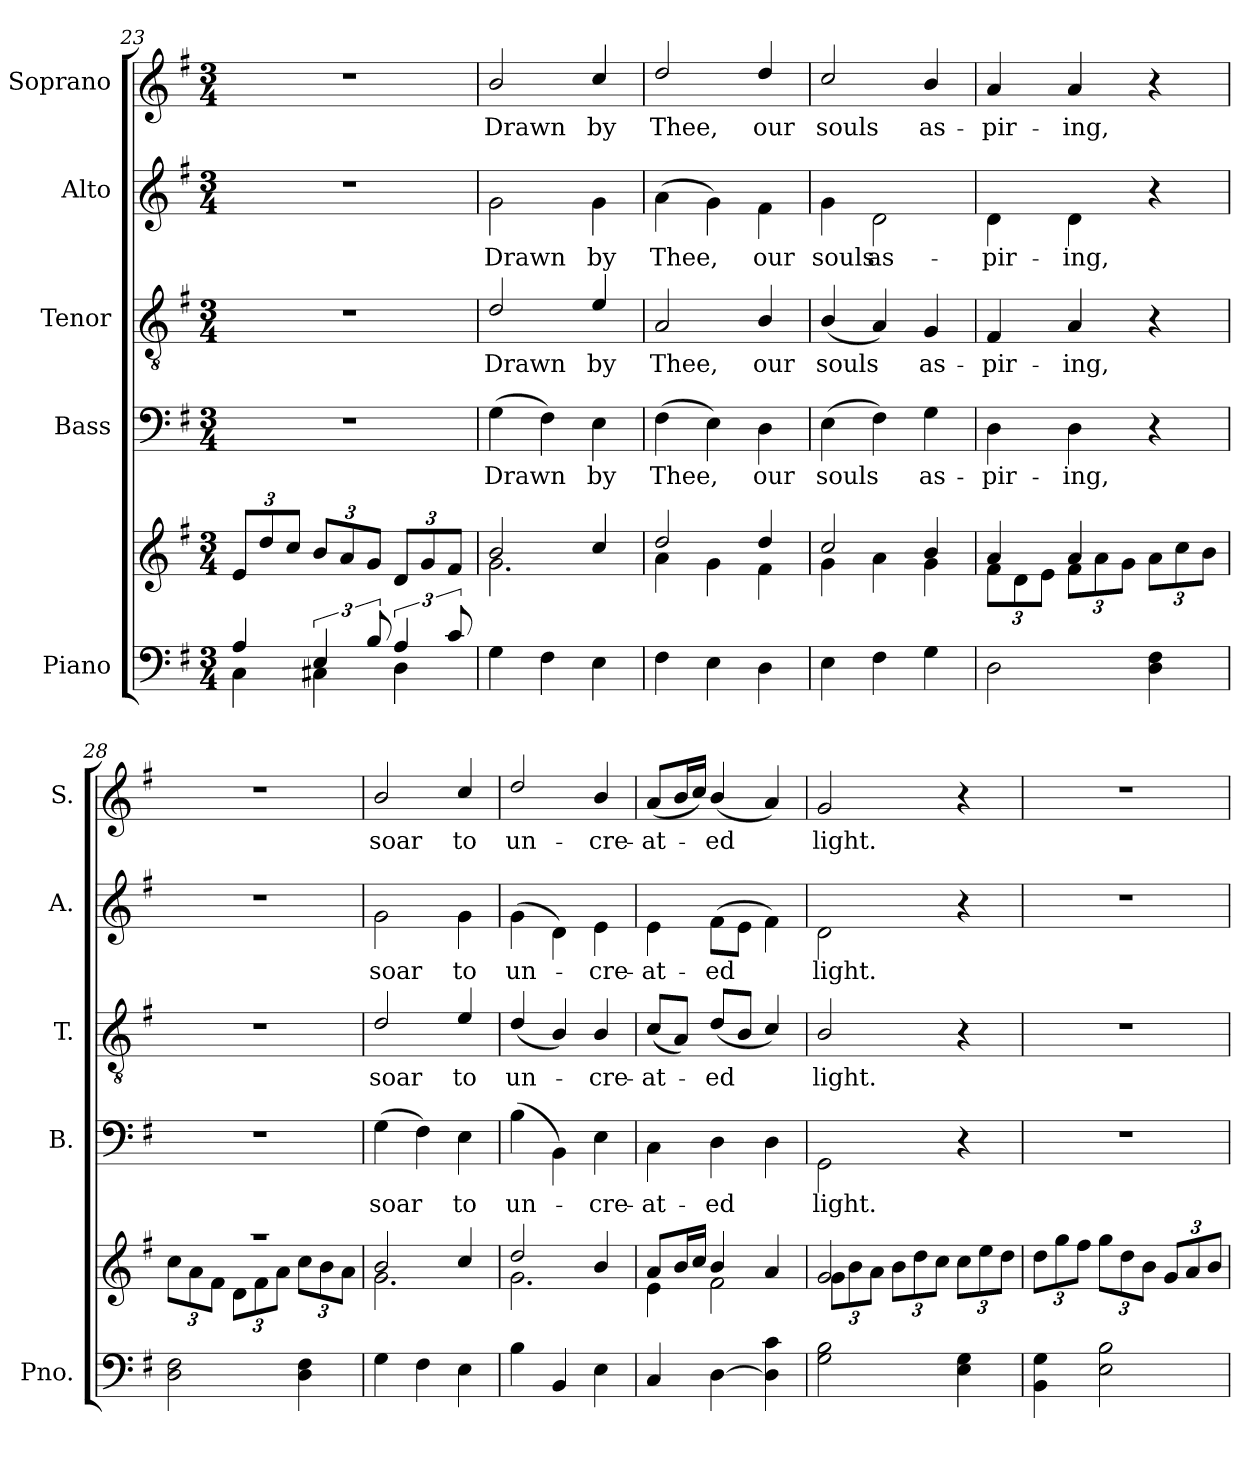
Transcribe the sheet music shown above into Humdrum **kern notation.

**kern	**kern	**kern	**text	**kern	**text	**kern	**text	**kern	**text
*part5	*part5	*part4	*part4	*part3	*part3	*part2	*part2	*part1	*part1
*staff6	*staff5	*staff4	*staff4	*staff3	*staff3	*staff2	*staff2	*staff1	*staff1
*I"Piano	*	*I"Bass	*	*I"Tenor	*	*I"Alto	*	*I"Soprano	*
*I'Pno.	*	*I'B.	*	*I'T.	*	*I'A.	*	*I'S.	*
!!LO:PB:g=z
*clefF4	*clefG2	*clefF4	*	*clefGv2	*	*clefG2	*	*clefG2	*
*k[f#]	*k[f#]	*k[f#]	*	*k[f#]	*	*k[f#]	*	*k[f#]	*
*G:	*G:	*G:	*	*G:	*	*G:	*	*G:	*
*M3/4	*M3/4	*M3/4	*	*M3/4	*	*M3/4	*	*M3/4	*
=23	=23	=23	=23	=23	=23	=23	=23	=23	=23
*^	*	*	*	*	*	*	*	*	*
*	*	*Xbrackettup	*	*	*	*	*	*	*	*
4A/	4C\	12e/L	2.r	.	2.r	.	2.r	.	2.r	.
.	.	12dd/	.	.	.	.	.	.	.	.
.	.	12cc/J	.	.	.	.	.	.	.	.
6E/	4C#X\	12b/L	.	.	.	.	.	.	.	.
.	.	12a/	.	.	.	.	.	.	.	.
12B/	.	12g/J	.	.	.	.	.	.	.	.
6A/	4D\	12d/L	.	.	.	.	.	.	.	.
.	.	12g/	.	.	.	.	.	.	.	.
12c/	.	12f#/J	.	.	.	.	.	.	.	.
*v	*v	*	*	*	*	*	*	*	*	*
=24	=24	=24	=24	=24	=24	=24	=24	=24	=24
*	*^	*	*	*	*	*	*	*	*
!	!	!	!	!LO:LY:b	!	!LO:LY:b	!	!LO:LY:b	!	!LO:LY:b
4G\	2b/	2.g\	(>4G\	Drawn	2d/	Drawn	2g\	Drawn	2b/	Drawn
4F#\	.	.	4F#\)	.	.	.	.	.	.	.
!	!	!	!	!LO:LY:b	!	!LO:LY:b	!	!LO:LY:b	!	!LO:LY:b
4E\	4cc/	.	4E\	by	4e/	by	4g\	by	4cc/	by
=25	=25	=25	=25	=25	=25	=25	=25	=25	=25	=25
!	!	!	!	!LO:LY:b	!	!LO:LY:b	!	!LO:LY:b	!	!LO:LY:b
4F#\	2dd/	4a\	(>4F#\	Thee,	2A/	Thee,	(>4a\	Thee,	2dd/	Thee,
4E\	.	4g\	4E\)	.	.	.	4g\)	.	.	.
!	!	!	!	!LO:LY:b	!	!LO:LY:b	!	!LO:LY:b	!	!LO:LY:b
4D\	4dd/	4f#\	4D\	our	4B/	our	4f#\	our	4dd/	our
=26	=26	=26	=26	=26	=26	=26	=26	=26	=26	=26
!	!	!	!	!LO:LY:b	!	!LO:LY:b	!	!LO:LY:b	!	!LO:LY:b
4E\	2cc/	4g\	(>4E\	souls	(<4B/	souls	4g\	souls	2cc/	souls
!	!	!	!	!	!	!	!	!LO:LY:b	!	!
4F#\	.	4a\	4F#\)	.	4A/)	.	2d\	as-	.	.
!	!	!	!	!LO:LY:b	!	!LO:LY:b	!	!	!	!LO:LY:b
4G\	4b/	4g\	4G\	as-	4G/	as-	.	.	4b/	as-
=27	=27	=27	=27	=27	=27	=27	=27	=27	=27	=27
!	!	!	!	!LO:LY:b	!	!LO:LY:b	!	!LO:LY:b	!	!LO:LY:b
2D\	4a/	12f#\L	4D\	-pir-	4F#/	-pir-	4d\	-pir-	4a/	-pir-
.	.	12d\	.	.	.	.	.	.	.	.
.	.	12e\J	.	.	.	.	.	.	.	.
!	!	!	!	!LO:LY:b	!	!LO:LY:b	!	!LO:LY:b	!	!LO:LY:b
.	4a/	12f#\L	4D\	-ing,	4A/	-ing,	4d\	-ing,	4a/	-ing,
.	.	12a\	.	.	.	.	.	.	.	.
.	.	12g\J	.	.	.	.	.	.	.	.
4D\ 4F#\	4ryy	12a\L	4r	.	4r	.	4r	.	4r	.
.	.	12cc\	.	.	.	.	.	.	.	.
.	.	12b\J	.	.	.	.	.	.	.	.
!!LO:LB:g=z
=28	=28	=28	=28	=28	=28	=28	=28	=28	=28	=28
2D\ 2F#\	2.r	12cc\L	2.r	.	2.r	.	2.r	.	2.r	.
.	.	12a\	.	.	.	.	.	.	.	.
.	.	12f#\J	.	.	.	.	.	.	.	.
.	.	12d\L	.	.	.	.	.	.	.	.
.	.	12f#\	.	.	.	.	.	.	.	.
.	.	12a\J	.	.	.	.	.	.	.	.
4D\ 4F#\	.	12cc\L	.	.	.	.	.	.	.	.
.	.	12b\	.	.	.	.	.	.	.	.
.	.	12a\J	.	.	.	.	.	.	.	.
=29	=29	=29	=29	=29	=29	=29	=29	=29	=29	=29
!	!	!	!	!LO:LY:b	!	!LO:LY:b	!	!LO:LY:b	!	!LO:LY:b
4G\	2b/	2.g\	(>4G\	soar	2d/	soar	2g\	soar	2b/	soar
4F#\	.	.	4F#\)	.	.	.	.	.	.	.
!	!	!	!	!LO:LY:b	!	!LO:LY:b	!	!LO:LY:b	!	!LO:LY:b
4E\	4cc/	.	4E\	to	4e/	to	4g\	to	4cc/	to
=30	=30	=30	=30	=30	=30	=30	=30	=30	=30	=30
!	!	!	!	!LO:LY:b	!	!LO:LY:b	!	!LO:LY:b	!	!LO:LY:b
4B\	2dd/	2.g\	(>4B\	un-	(<4d/	un-	(>4g\	un-	2dd/	un-
4BB/	.	.	4BB\)	.	4B/)	.	4d\)	.	.	.
!	!	!	!	!LO:LY:b	!	!LO:LY:b	!	!LO:LY:b	!	!LO:LY:b
4E\	4b/	.	4E\	-cre-	4B/	-cre-	4e\	-cre-	4b/	-cre-
=31	=31	=31	=31	=31	=31	=31	=31	=31	=31	=31
!	!	!	!	!LO:LY:b	!	!LO:LY:b	!	!LO:LY:b	!	!LO:LY:b
4C/	8a/L	4e\	4C\	-at-	(<8c/L	-at-	4e\	-at-	(<8a/L	-at-
.	16b/L	.	.	.	8A/J)	.	.	.	16b/L	.
.	16cc/JJ	.	.	.	.	.	.	.	16cc/JJ)	.
!	!	!	!	!LO:LY:b	!	!LO:LY:b	!	!LO:LY:b	!	!LO:LY:b
[4D\	4b/	2f#\	4D\	-ed	(<8d/L	-ed	(>8f#\L	-ed	(<4b/	-ed
.	.	.	.	.	8B/J	.	8e\J	.	.	.
4D\] 4c\	4a/	.	4D\	.	4c/)	.	4f#\)	.	4a/)	.
=32	=32	=32	=32	=32	=32	=32	=32	=32	=32	=32
!	!	!	!	!LO:LY:b	!	!LO:LY:b	!	!LO:LY:b	!	!LO:LY:b
2G\ 2B\	2g/	12g\L	2GG\	light.	2B/	light.	2d\	light.	2g/	light.
.	.	12b\	.	.	.	.	.	.	.	.
.	.	12a\J	.	.	.	.	.	.	.	.
.	.	12b\L	.	.	.	.	.	.	.	.
.	.	12dd\	.	.	.	.	.	.	.	.
.	.	12cc\J	.	.	.	.	.	.	.	.
4E\ 4G\	4ryy	12cc\L	4r	.	4r	.	4r	.	4r	.
.	.	12ee\	.	.	.	.	.	.	.	.
.	.	12dd\J	.	.	.	.	.	.	.	.
*	*v	*v	*	*	*	*	*	*	*	*
=33	=33	=33	=33	=33	=33	=33	=33	=33	=33
4BB\ 4G\	12dd\L	2.r	.	2.r	.	2.r	.	2.r	.
.	12gg\	.	.	.	.	.	.	.	.
.	12ff#\J	.	.	.	.	.	.	.	.
2E\ 2B\	12gg\L	.	.	.	.	.	.	.	.
.	12dd\	.	.	.	.	.	.	.	.
.	12b\J	.	.	.	.	.	.	.	.
.	12g/L	.	.	.	.	.	.	.	.
.	12a/	.	.	.	.	.	.	.	.
.	12b/J	.	.	.	.	.	.	.	.
=	=	=	=	=	=	=	=	=	=
*-	*-	*-	*-	*-	*-	*-	*-	*-	*-
